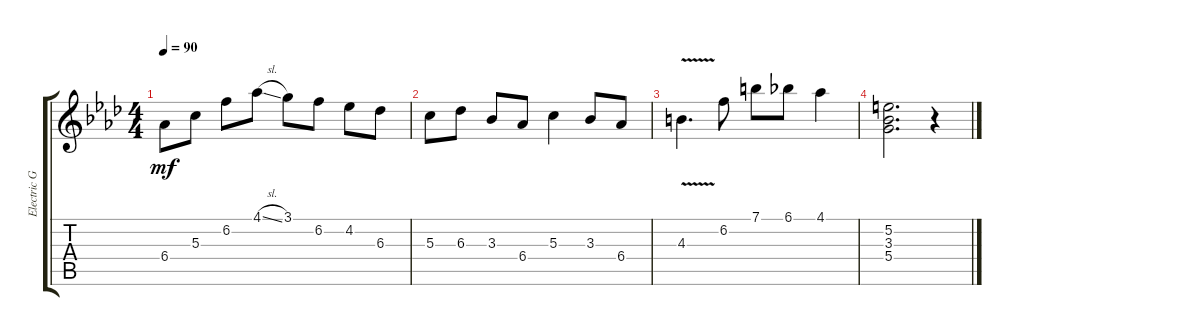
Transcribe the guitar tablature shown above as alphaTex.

\track ("Electric Guitar" "Electric G") {instrument electricguitarclean}
\staff {score tabs}
\tuning (E4 B3 G3 D3 A2 E2) {hide}
\ts (4 4)
\tempo 90
\clef g2
\ks fminor
6.4.8{dy mf instrument electricguitarclean} 5.3.8 6.2.8 4.1{sl}.8 3.1.8 6.2.8 4.2.8 6.3.8 |
5.3.8 6.3.8 3.3.8 6.4.8 5.3.4 3.3.8 6.4.8 |
4.3{v}.4{d} 6.2.8 7.1.8 6.1.8 4.1.4 |
(5.2 3.3 5.4).2{d} r.4
